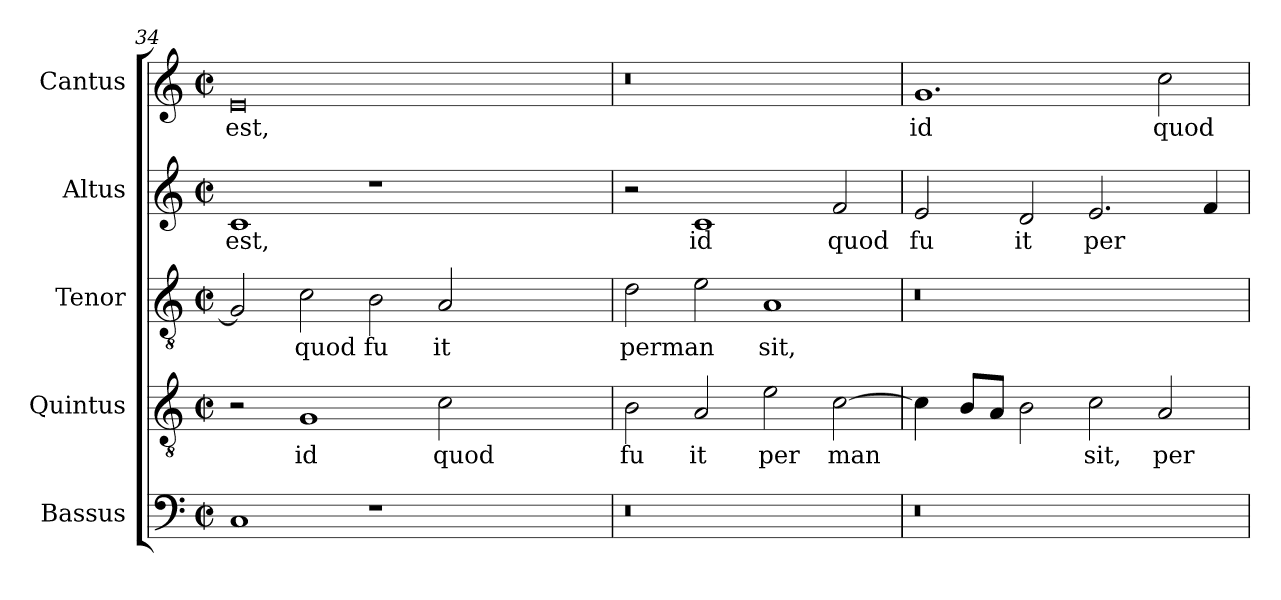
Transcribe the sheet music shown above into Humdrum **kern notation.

**kern	**kern	**text	**kern	**text	**kern	**text	**kern	**text
*part5	*part4	*part4	*part3	*part3	*part2	*part2	*part1	*part1
*staff5	*staff4	*staff4	*staff3	*staff3	*staff2	*staff2	*staff1	*staff1
*I"Bassus	*I"Quintus	*	*I"Tenor	*	*I"Altus	*	*I"Cantus	*
*clefF4	*clefGv2	*	*clefGv2	*	*clefG2	*	*clefG2	*
*	*k[]	*	*	*	*	*	*	*
*	*C:	*	*	*	*	*	*	*
*M2/2	*M2/2	*	*M2/2	*	*M2/2	*	*M2/2	*
*met(c|)	*met(c|)	*	*met(c|)	*	*met(c|)	*	*met(c|)	*
=34	=34	=34	=34	=34	=34	=34	=34	=34
!	!	!	!	!	!	!LO:LY:b:cj	!	!LO:LY:b:cj
1C	2r	.	2G/]	.	1c	est,	0e	est,
!	!	!LO:LY:b:cj	!	!LO:LY:b:cj	!	!	!	!
.	1G	id	2c\	quod	.	.	.	.
!LO:N:vis=1	!	!	!	!LO:LY:b:cj	!LO:N:vis=1	!	!	!
0r	.	.	2B\	fu	0r	.	.	.
!	!	!LO:LY:b:cj	!	!LO:LY:b:cj	!	!	!	!
.	2c\	quod	2A/	it	.	.	.	.
.	1ryy	.	1ryy	.	.	.	1ryy	.
!!LO:PB:g=z
=35	=35	=35	=35	=35	=35	=35	=35	=35
!	!	!LO:LY:b:cj	!	!LO:LY:b	!	!	!	!
0r	2B\	fu	2d\	perman	2r	.	0r	.
!	!	!LO:LY:b:cj	!	!	!	!LO:LY:b:cj	!	!
.	2A/	it	2e\	.	1c	id	.	.
!	!	!LO:LY:b:cj	!	!LO:LY:b:cj	!	!	!	!
.	2e\	per	1A	sit,	.	.	.	.
!	!	!LO:LY:b	!	!	!	!LO:LY:b:cj	!	!
.	[>2c\	man	.	.	2f/	quod	.	.
=36	=36	=36	=36	=36	=36	=36	=36	=36
!	!	!	!	!	!	!LO:LY:b:cj	!	!LO:LY:b:cj
0r	4c\]	.	0r	.	2e/	fu	1.g	id
.	8B/L	.	.	.	.	.	.	.
.	8A/J	.	.	.	.	.	.	.
!	!	!	!	!	!	!LO:LY:b:cj	!	!
.	2B\	.	.	.	2d/	it	.	.
!	!	!LO:LY:b:cj	!	!	!	!LO:LY:b	!	!
.	2c\	sit,	.	.	2.e/	per	.	.
!	!	!LO:LY:b:cj	!	!	!	!	!	!LO:LY:b:cj
.	2A/	per	.	.	.	.	2cc\	quod
.	.	.	.	.	4f/	.	.	.
=	=	=	=	=	=	=	=	=
*-	*-	*-	*-	*-	*-	*-	*-	*-
